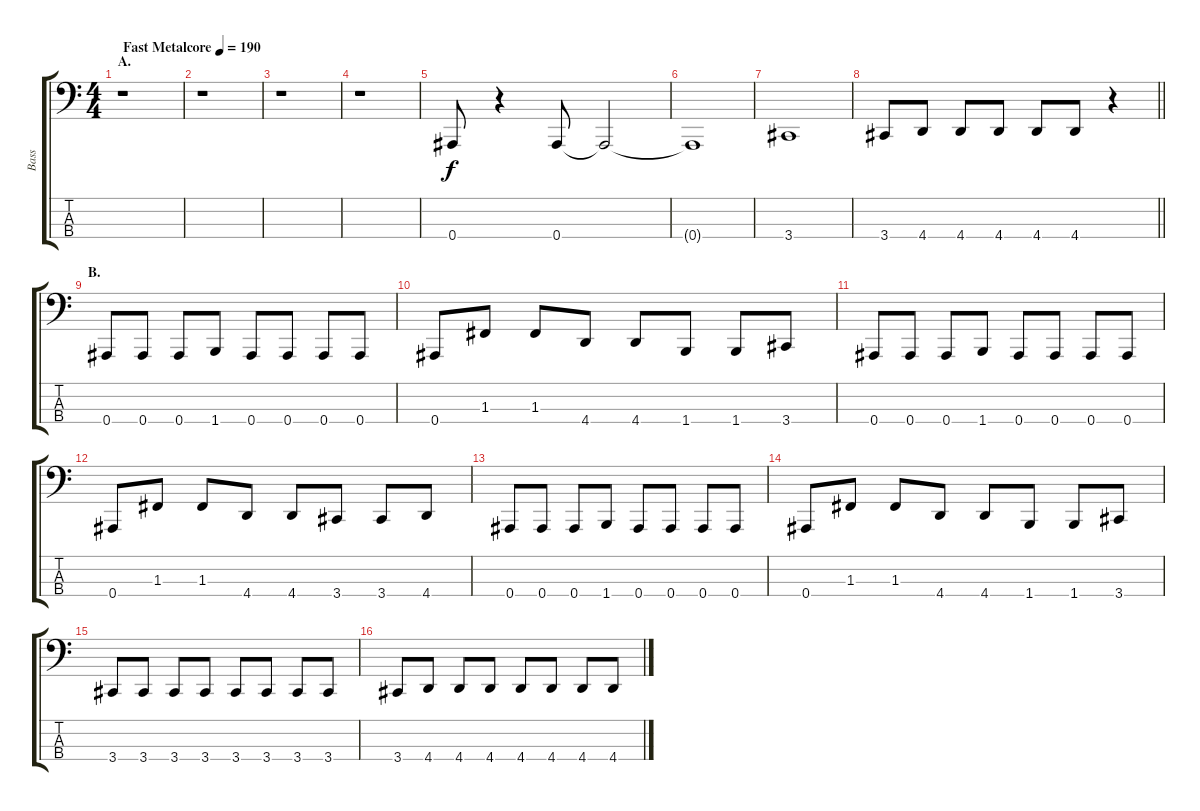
\track ("Bass" "Bass") {instrument electricbasspick}
\staff {score tabs}
\tuning (Eb2 Bb1 F1 Bb0) {hide}
\ts (4 4)
\section ("" "A.")
\tempo (190 "Fast Metalcore")
\clef f4
\ks c
r.1{dy f instrument electricbasspick} |
r.1 |
r.1 |
r.1 |
0.4.8 r.4 0.4.8 0.4{t}.2 |
0.4{t}.1 |
3.4.1 |
\barLineRight lightlight
3.4.8 4.4.8 4.4.8 4.4.8 4.4.8 4.4.8 r.4 |
\section ("" "B.")
0.4.8 0.4.8 0.4.8 1.4.8 0.4.8 0.4.8 0.4.8 0.4.8 |
0.4.8 1.3.8 1.3.8 4.4.8 4.4.8 1.4.8 1.4.8 3.4.8 |
0.4.8 0.4.8 0.4.8 1.4.8 0.4.8 0.4.8 0.4.8 0.4.8 |
0.4.8 1.3.8 1.3.8 4.4.8 4.4.8 3.4.8 3.4.8 4.4.8 |
0.4.8 0.4.8 0.4.8 1.4.8 0.4.8 0.4.8 0.4.8 0.4.8 |
0.4.8 1.3.8 1.3.8 4.4.8 4.4.8 1.4.8 1.4.8 3.4.8 |
3.4.8 3.4.8 3.4.8 3.4.8 3.4.8 3.4.8 3.4.8 3.4.8 |
3.4.8 4.4.8 4.4.8 4.4.8 4.4.8 4.4.8 4.4.8 4.4.8
